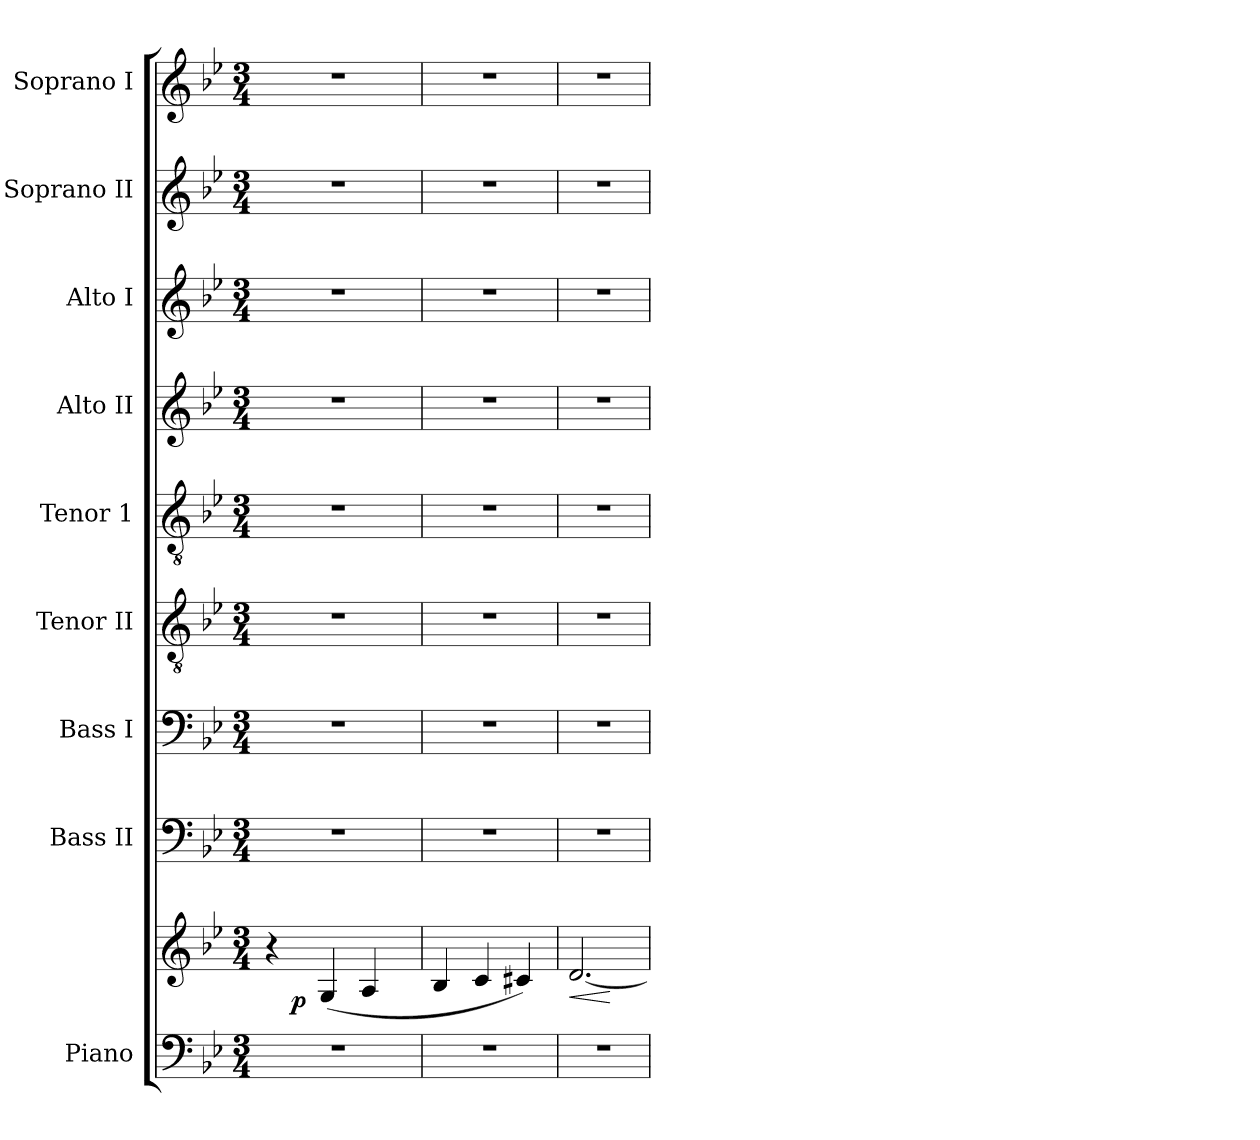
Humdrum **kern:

**kern	**kern	**dynam	**kern	**kern	**kern	**kern	**kern	**kern	**kern	**kern
*part9	*part9	*part9	*part8	*part7	*part6	*part5	*part4	*part3	*part2	*part1
*staff10	*staff9	*staff9/10	*staff8	*staff7	*staff6	*staff5	*staff4	*staff3	*staff2	*staff1
*I"Piano	*	*	*I"Bass II	*I"Bass I	*I"Tenor II	*I"Tenor 1	*I"Alto II	*I"Alto I	*I"Soprano II	*I"Soprano I
*I'Pno.	*	*	*I'B	*I'B	*I'T.	*I'T.	*I'A	*I'A	*I'S	*I'S
!!LO:PB:g=z
*clefF4	*clefG2	*	*clefF4	*clefF4	*clefGv2	*clefGv2	*clefG2	*clefG2	*clefG2	*clefG2
*	*	*	*	*	*ITrd7c12	*ITrd7c12	*	*	*	*
*k[b-e-]	*k[b-e-]	*	*k[b-e-]	*k[b-e-]	*k[b-e-]	*k[b-e-]	*k[b-e-]	*k[b-e-]	*k[b-e-]	*k[b-e-]
*g:	*g:	*	*g:	*g:	*g:	*g:	*g:	*g:	*g:	*g:
*M3/4	*M3/4	*	*M3/4	*M3/4	*M3/4	*M3/4	*M3/4	*M3/4	*M3/4	*M3/4
=1	=1	=1	=1	=1	=1	=1	=1	=1	=1	=1
!	!LO:TX:a:i:t=Andante un poco lento	!	!	!	!	!	!	!	!	!
!LO:N:vis=1	!	!	!LO:N:vis=1	!LO:N:vis=1	!LO:N:vis=1	!LO:N:vis=1	!LO:N:vis=1	!LO:N:vis=1	!LO:N:vis=1	!LO:N:vis=1
*	*^	*	*	*	*	*	*	*	*	*
2.r	4r	16..ryy	.	2.r	2.r	2.r	2.r	2.r	2.r	2.r	2.r
.	.	2ryy	p	.	.	.	.	.	.	.	.
.	(4Gi/	.	.	.	.	.	.	.	.	.	.
.	4Ai/	.	.	.	.	.	.	.	.	.	.
.	.	8ryy	.	.	.	.	.	.	.	.	.
.	.	64ryy	.	.	.	.	.	.	.	.	.
=2	=2	=2	=2	=2	=2	=2	=2	=2	=2	=2	=2
!	!LO:TX:b:i:t=poco cresc.	!	!	!	!	!	!	!	!	!	!
!LO:N:vis=1	!	!	!	!LO:N:vis=1	!LO:N:vis=1	!LO:N:vis=1	!LO:N:vis=1	!LO:N:vis=1	!LO:N:vis=1	!LO:N:vis=1	!LO:N:vis=1
*	*v	*v	*	*	*	*	*	*	*	*	*^
2.r	4B-i/	.	2.r	2.r	2.r	2.r	2.r	2.r	2.r	2.r	4ryy
*	*MM69	*	*	*	*	*	*	*	*	*MM69	*
.	4ci/	.	.	.	.	.	.	.	.	.	2ryy
.	4c#Xi/)	.	.	.	.	.	.	.	.	.	.
=3	=3	=3	=3	=3	=3	=3	=3	=3	=3	=3	=3
!LO:N:vis=1	!	!LO:HP:b	!LO:N:vis=1	!LO:N:vis=1	!LO:N:vis=1	!LO:N:vis=1	!LO:N:vis=1	!LO:N:vis=1	!LO:N:vis=1	!LO:N:vis=1	!
*	*	*	*	*	*	*	*	*	*	*v	*v
2.r	[2.di/	<	2.r	2.r	2.r	2.r	2.r	2.r	2.r	2.r
.	.	[	.	.	.	.	.	.	.	.
=	=	=	=	=	=	=	=	=	=	=
*-	*-	*-	*-	*-	*-	*-	*-	*-	*-	*-
